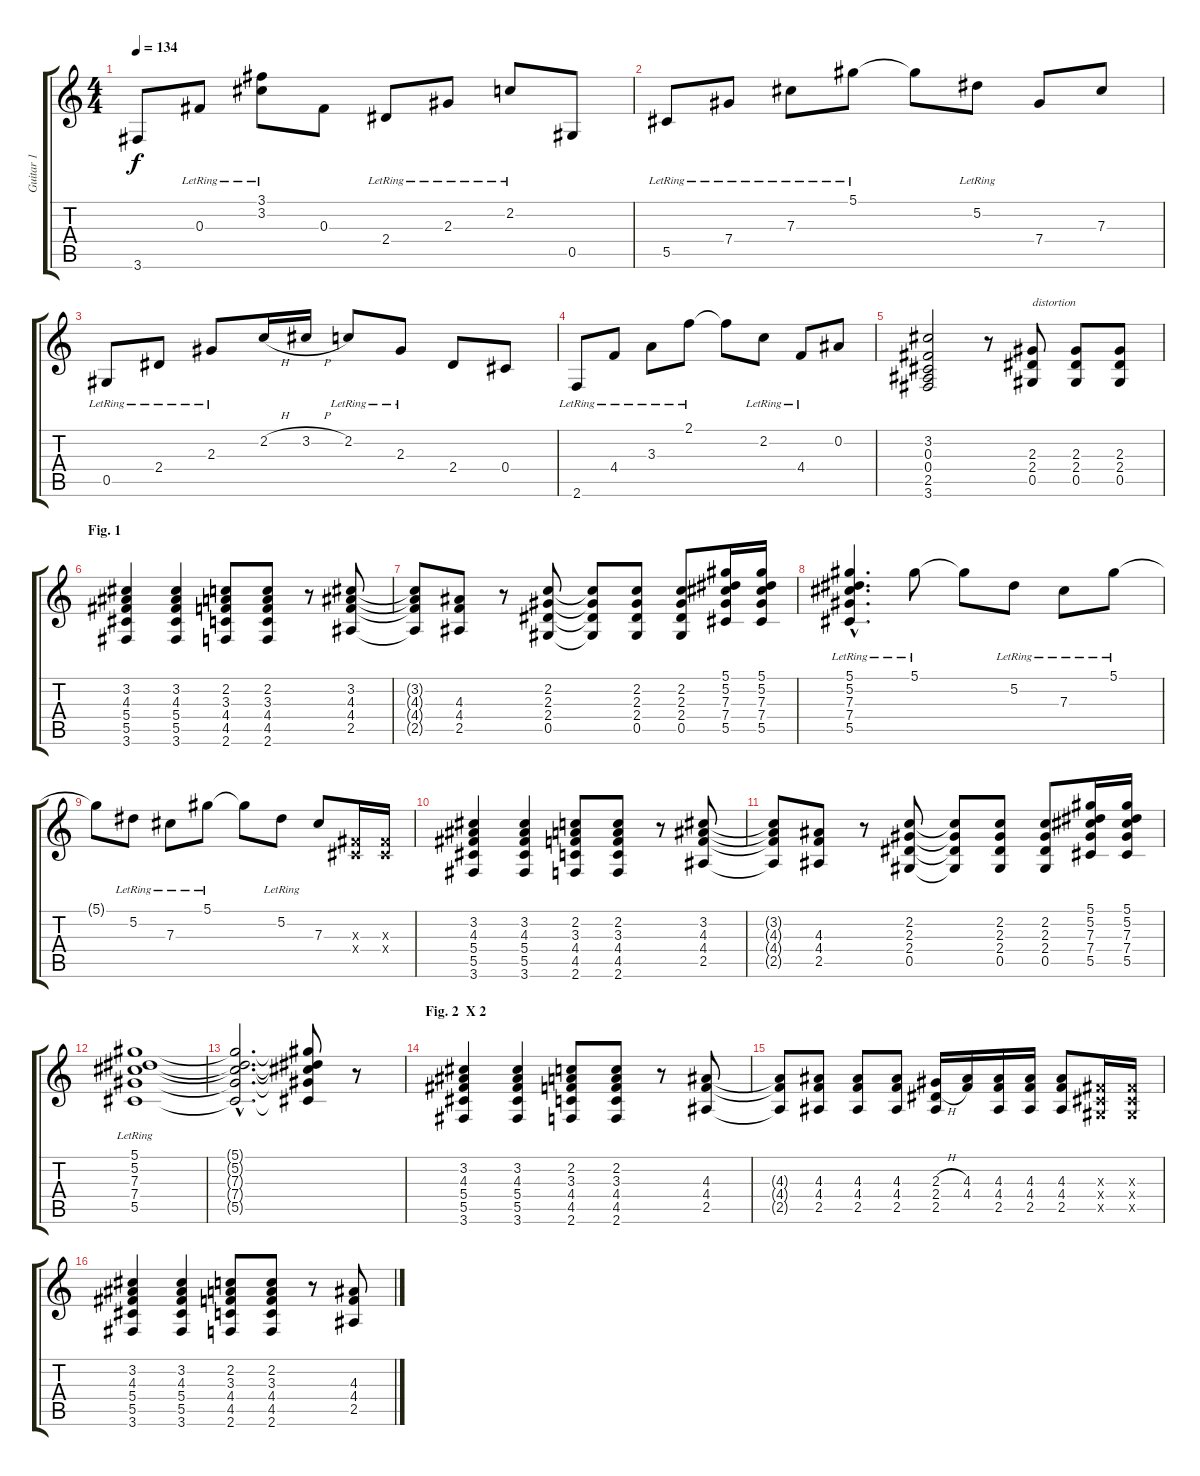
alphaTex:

\track ("Guitar 1" "Guitar 1") {instrument distortionguitar}
\staff {score tabs}
\tuning (Eb4 Bb3 Gb3 Db3 Ab2 Eb2) {hide}
\ts (4 4)
\tempo 134
\clef g2
\ks c
3.6.8{dy f} 0.3{lr}.8 (3.1 3.2{lr}).8 0.3.8 2.4{lr}.8 2.3{lr}.8 2.2{lr}.8 0.5.8 |
5.5{lr}.8 7.4{lr}.8 7.3{lr}.8 5.1{lr}.8 5.1{t}.8 5.2{lr}.8 7.4.8 7.3.8 |
0.5{lr}.8 2.4{lr}.8 2.3{lr}.8 2.2{h}.16 3.2{h}.16 2.2{lr}.8 2.3{lr}.8 2.4.8 0.4.8 |
2.6{lr}.8 4.4{lr}.8 3.3{lr}.8 2.1{lr}.8 2.1{t}.8 2.2{lr}.8 4.4{lr}.8 0.2.8 |
(3.2 0.3 0.4 2.5 3.6).2 r.8 (2.3 2.4 0.5).8{txt "distortion" instrument distortionguitar} (2.3 2.4 0.5).8 (2.3 2.4 0.5).8 |
\section ("" "Fig. 1")
(3.2 4.3 5.4 5.5 3.6).4 (3.2 4.3 5.4 5.5 3.6).4 (2.2 3.3 4.4 4.5 2.6).8 (2.2 3.3 4.4 4.5 2.6).8 r.8 (3.2 4.3 4.4 2.5).8 |
(3.2{t} 4.3{t} 4.4{t} 2.5{t}).8 (4.3 4.4 2.5).8 r.8 (2.2 2.3 2.4 0.5).8 (2.2{t} 2.3{t} 2.4{t} 0.5{t}).8 (2.2 2.3 2.4 0.5).8 (2.2 2.3 2.4 0.5).8 (5.1 5.2 7.3 7.4 5.5).16 (5.1 5.2 7.3 7.4 5.5).16 |
(5.1{hac lr} 5.2{hac lr} 7.3{hac lr} 7.4{hac lr} 5.5{hac lr}).4{d} 5.1{lr}.8 5.1{t}.8 5.2{lr}.8 7.3{lr}.8 5.1{lr}.8 |
5.1{t}.8 5.2{lr}.8 7.3{lr}.8 5.1{lr}.8 5.1{t}.8 5.2{lr}.8 7.3.8 (0.3{x} 0.4{x}).16 (0.3{x} 0.4{x}).16 |
(3.2 4.3 5.4 5.5 3.6).4 (3.2 4.3 5.4 5.5 3.6).4 (2.2 3.3 4.4 4.5 2.6).8 (2.2 3.3 4.4 4.5 2.6).8 r.8 (3.2 4.3 4.4 2.5).8 |
(3.2{t} 4.3{t} 4.4{t} 2.5{t}).8 (4.3 4.4 2.5).8 r.8 (2.2 2.3 2.4 0.5).8 (2.2{t} 2.3{t} 2.4{t} 0.5{t}).8 (2.2 2.3 2.4 0.5).8 (2.2 2.3 2.4 0.5).8 (5.1 5.2 7.3 7.4 5.5).16 (5.1 5.2 7.3 7.4 5.5).16 |
(5.1{lr} 5.2{lr} 7.3{lr} 7.4{lr} 5.5{lr}).1 |
(5.1{hac t} 5.2{hac t} 7.3{hac t} 7.4{hac t} 5.5{hac t}).2{d} (5.1{t} 5.2{t} 7.3{t} 7.4{t} 5.5{t}).8 r.8 |
\section ("" "Fig. 2  X 2")
(3.2 4.3 5.4 5.5 3.6).4 (3.2 4.3 5.4 5.5 3.6).4 (2.2 3.3 4.4 4.5 2.6).8 (2.2 3.3 4.4 4.5 2.6).8 r.8 (4.3 4.4 2.5).8 |
(4.3{t} 4.4{t} 2.5{t}).8 (4.3 4.4 2.5).8 (4.3 4.4 2.5).8 (4.3 4.4 2.5).8 (2.3{h} 2.4{h} 2.5).16 (4.3 4.4).16 (4.3 4.4 2.5).16 (4.3 4.4 2.5).16 (4.3 4.4 2.5).8 (0.3{x} 0.4{x} 0.5{x}).16 (0.3{x} 0.4{x} 0.5{x}).16 |
(3.2 4.3 5.4 5.5 3.6).4 (3.2 4.3 5.4 5.5 3.6).4 (2.2 3.3 4.4 4.5 2.6).8 (2.2 3.3 4.4 4.5 2.6).8 r.8 (4.3 4.4 2.5).8
